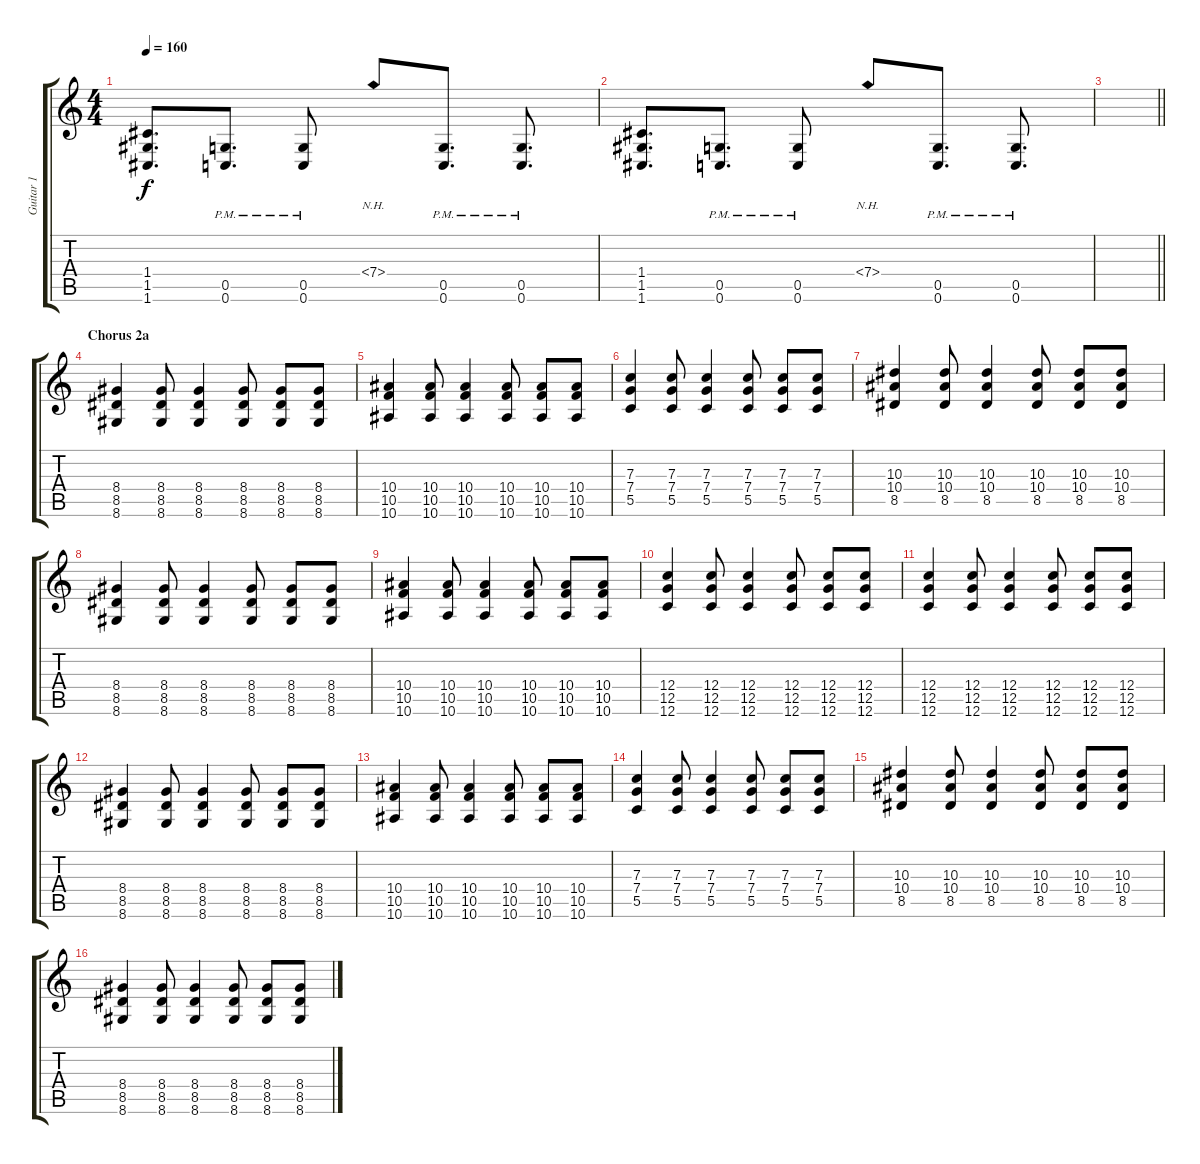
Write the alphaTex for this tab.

\track ("Guitar 1" "Guitar 1") {instrument distortionguitar}
\staff {score tabs}
\tuning (D4 A3 F3 C3 G2 C2) {hide}
\ts (4 4)
\tempo 160
\clef g2
\ks c
(1.4 1.5 1.6).8{d dy f} (0.5 0.6{pm}).8{d} (0.5 0.6{pm}).8 7.4{nh}.8 (0.5 0.6{pm}).8{d} (0.5 0.6{pm}).8{d} |
(1.4 1.5 1.6).8{d} (0.5 0.6{pm}).8{d} (0.5 0.6{pm}).8 7.4{nh}.8 (0.5 0.6{pm}).8{d} (0.5 0.6{pm}).8{d} |
\barLineRight lightlight
|
\section ("" "Chorus 2a")
(8.4 8.5 8.6).4 (8.4 8.5 8.6).8 (8.4 8.5 8.6).4 (8.4 8.5 8.6).8 (8.4 8.5 8.6).8 (8.4 8.5 8.6).8 |
(10.4 10.5 10.6).4 (10.4 10.5 10.6).8 (10.4 10.5 10.6).4 (10.4 10.5 10.6).8 (10.4 10.5 10.6).8 (10.4 10.5 10.6).8 |
(7.3 7.4 5.5).4 (7.3 7.4 5.5).8 (7.3 7.4 5.5).4 (7.3 7.4 5.5).8 (7.3 7.4 5.5).8 (7.3 7.4 5.5).8 |
(10.3 10.4 8.5).4 (10.3 10.4 8.5).8 (10.3 10.4 8.5).4 (10.3 10.4 8.5).8 (10.3 10.4 8.5).8 (10.3 10.4 8.5).8 |
(8.4 8.5 8.6).4 (8.4 8.5 8.6).8 (8.4 8.5 8.6).4 (8.4 8.5 8.6).8 (8.4 8.5 8.6).8 (8.4 8.5 8.6).8 |
(10.4 10.5 10.6).4 (10.4 10.5 10.6).8 (10.4 10.5 10.6).4 (10.4 10.5 10.6).8 (10.4 10.5 10.6).8 (10.4 10.5 10.6).8 |
(12.4 12.5 12.6).4 (12.4 12.5 12.6).8 (12.4 12.5 12.6).4 (12.4 12.5 12.6).8 (12.4 12.5 12.6).8 (12.4 12.5 12.6).8 |
(12.4 12.5 12.6).4 (12.4 12.5 12.6).8 (12.4 12.5 12.6).4 (12.4 12.5 12.6).8 (12.4 12.5 12.6).8 (12.4 12.5 12.6).8 |
(8.4 8.5 8.6).4 (8.4 8.5 8.6).8 (8.4 8.5 8.6).4 (8.4 8.5 8.6).8 (8.4 8.5 8.6).8 (8.4 8.5 8.6).8 |
(10.4 10.5 10.6).4 (10.4 10.5 10.6).8 (10.4 10.5 10.6).4 (10.4 10.5 10.6).8 (10.4 10.5 10.6).8 (10.4 10.5 10.6).8 |
(7.3 7.4 5.5).4 (7.3 7.4 5.5).8 (7.3 7.4 5.5).4 (7.3 7.4 5.5).8 (7.3 7.4 5.5).8 (7.3 7.4 5.5).8 |
(10.3 10.4 8.5).4 (10.3 10.4 8.5).8 (10.3 10.4 8.5).4 (10.3 10.4 8.5).8 (10.3 10.4 8.5).8 (10.3 10.4 8.5).8 |
(8.4 8.5 8.6).4 (8.4 8.5 8.6).8 (8.4 8.5 8.6).4 (8.4 8.5 8.6).8 (8.4 8.5 8.6).8 (8.4 8.5 8.6).8
